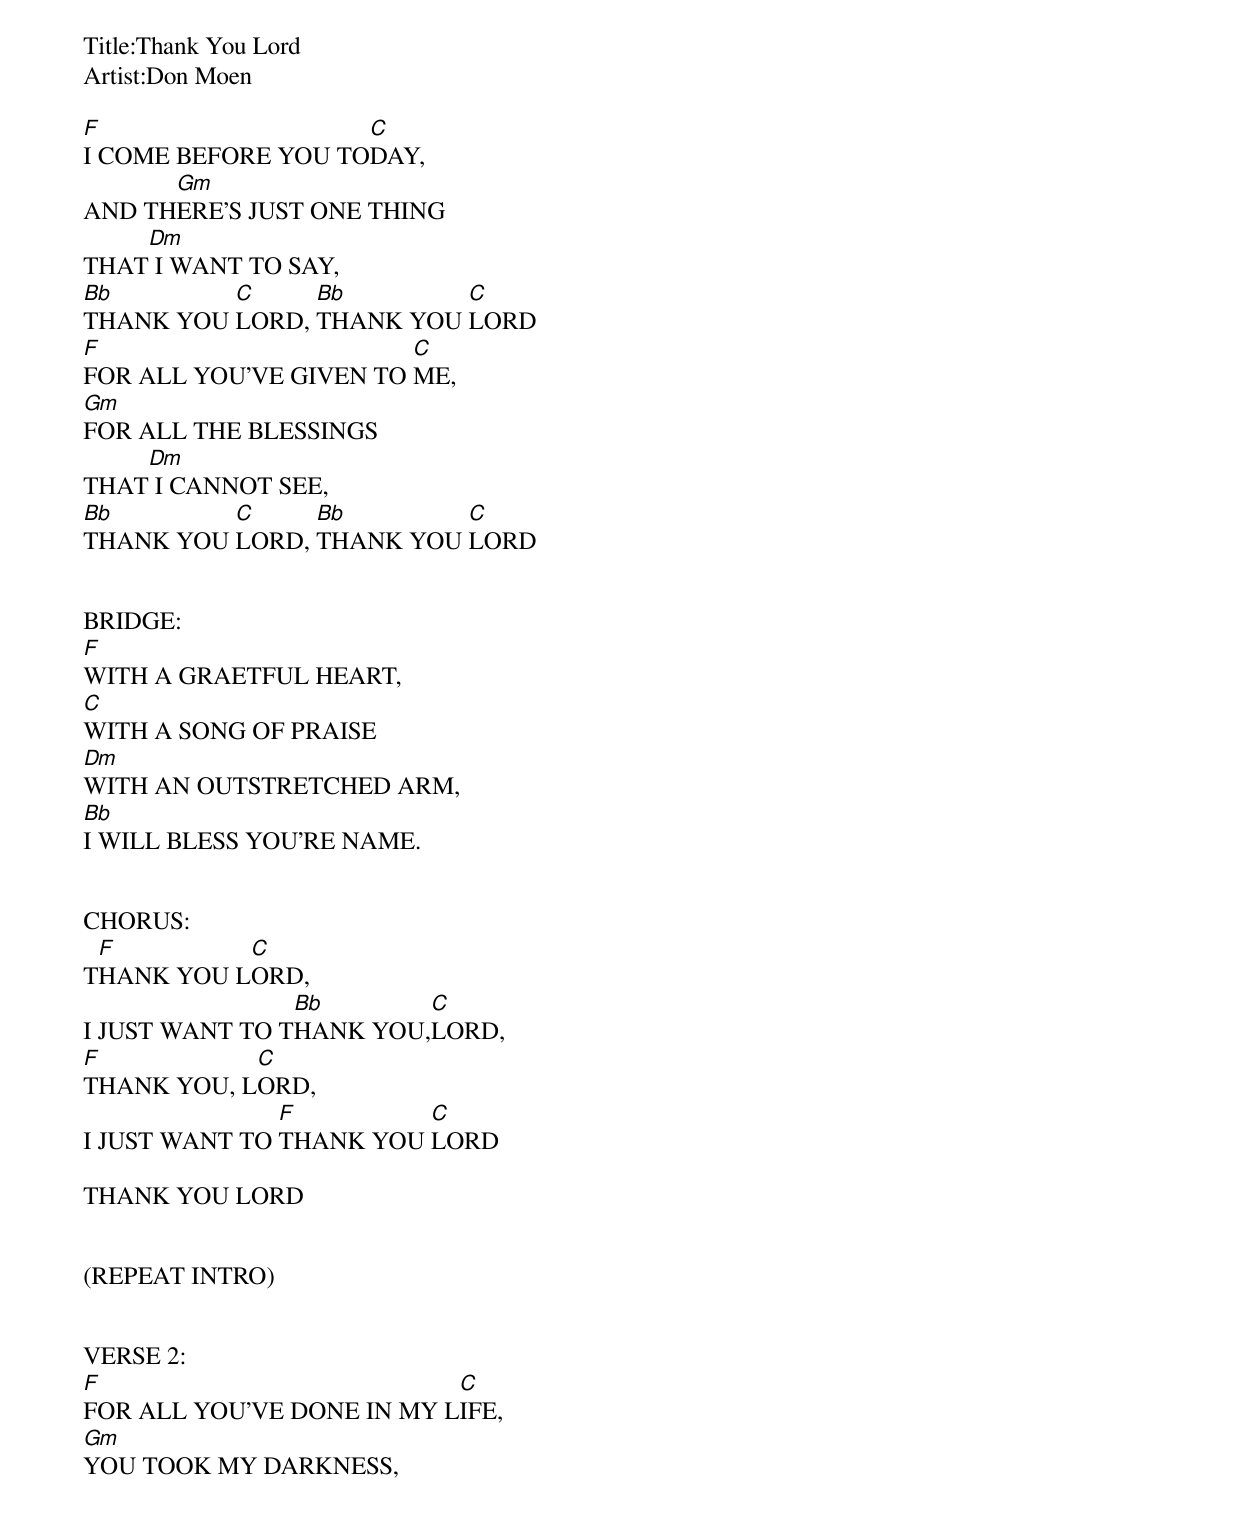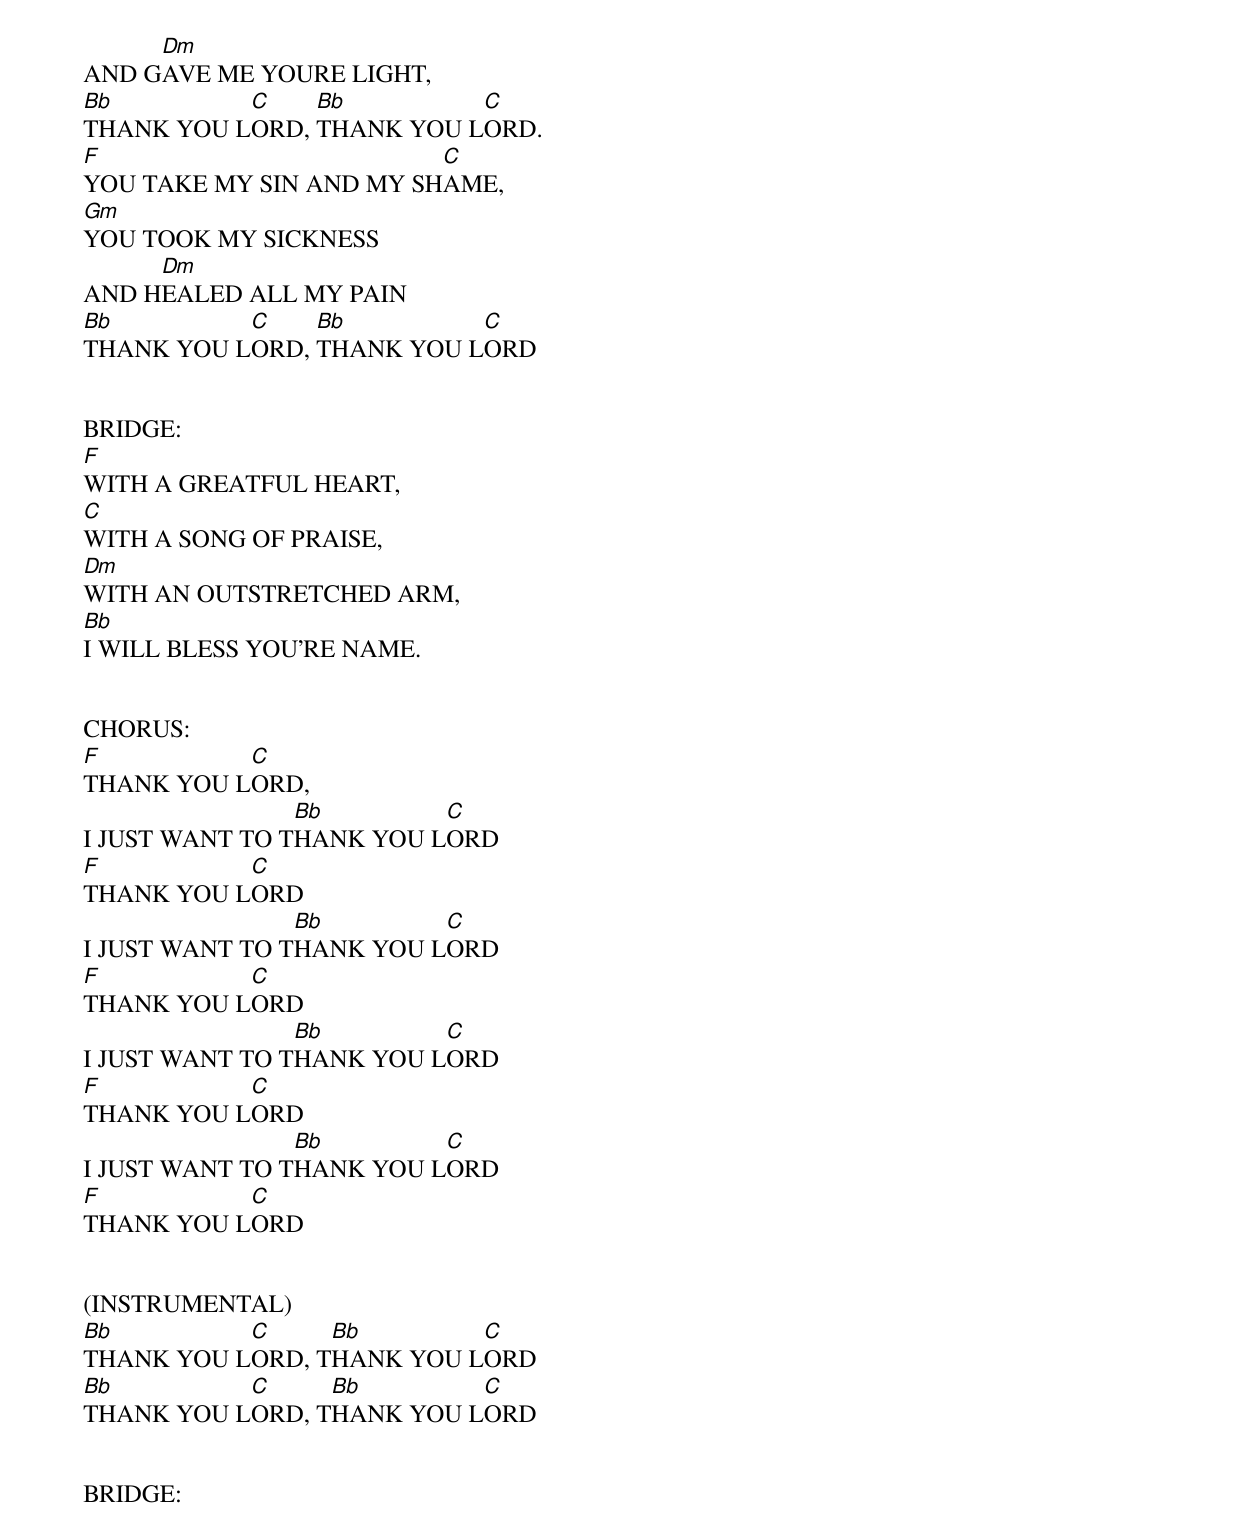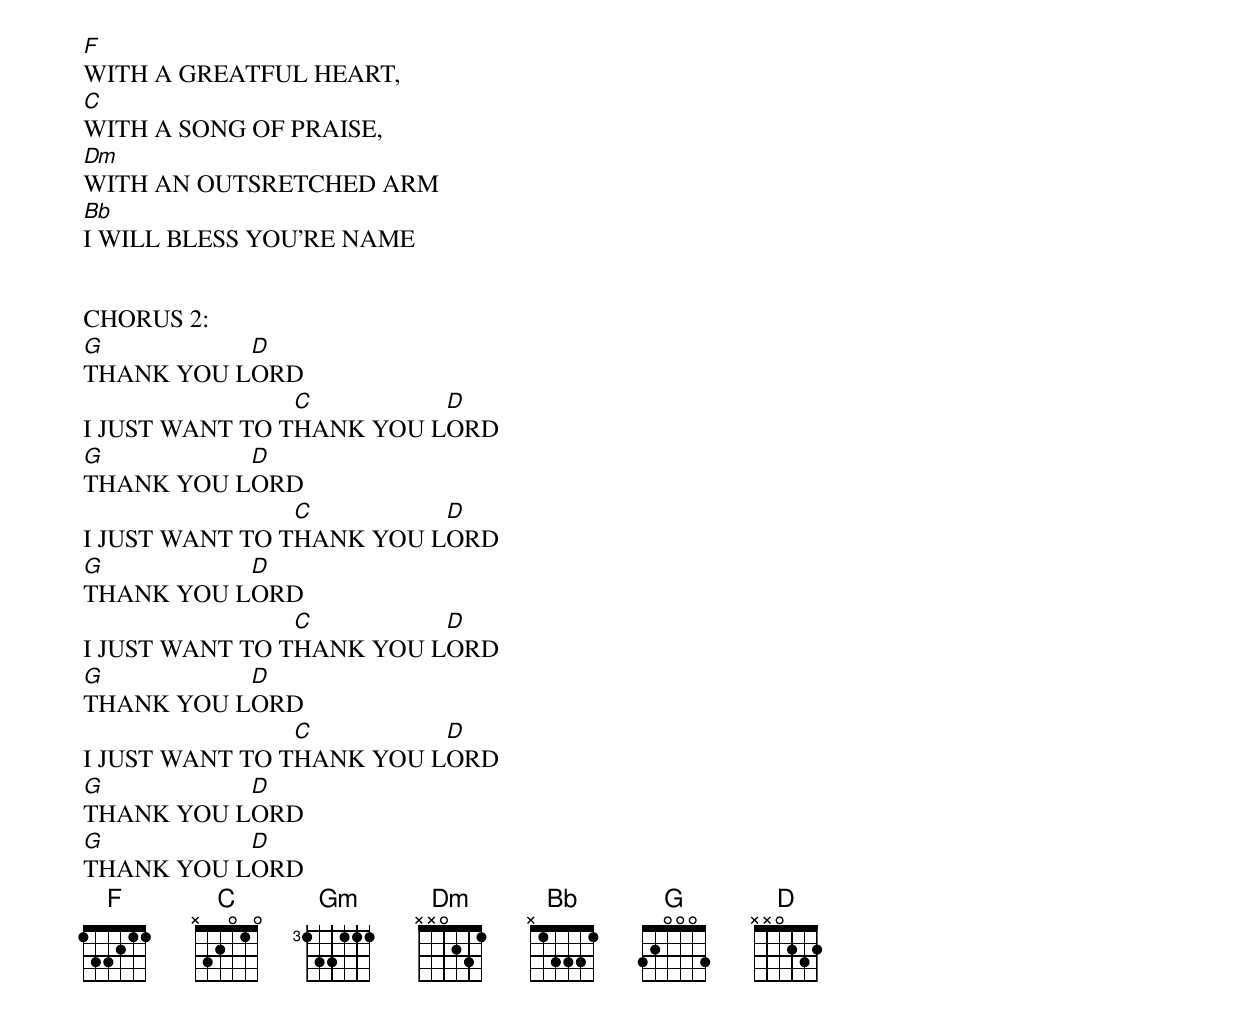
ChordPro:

Title:Thank You Lord
Artist:Don Moen

[F]I COME BEFORE YOU TO[C]DAY,
AND TH[Gm]ERE'S JUST ONE THING
THAT[Dm] I WANT TO SAY,
[Bb]THANK YOU [C]LORD, [Bb]THANK YOU [C]LORD
[F]FOR ALL YOU'VE GIVEN TO [C]ME,
[Gm]FOR ALL THE BLESSINGS
THAT[Dm] I CANNOT SEE,
[Bb]THANK YOU [C]LORD, [Bb]THANK YOU [C]LORD


BRIDGE:
[F]WITH A GRAETFUL HEART,
[C]WITH A SONG OF PRAISE
[Dm]WITH AN OUTSTRETCHED ARM,
[Bb]I WILL BLESS YOU'RE NAME.


CHORUS:
T[F]HANK YOU L[C]ORD,
I JUST WANT TO T[Bb]HANK YOU,[C]LORD,
[F]THANK YOU, L[C]ORD,
I JUST WANT TO [F]THANK YOU [C]LORD

THANK YOU LORD


(REPEAT INTRO)


VERSE 2:
[F]FOR ALL YOU'VE DONE IN MY L[C]IFE,
[Gm]YOU TOOK MY DARKNESS,
AND G[Dm]AVE ME YOURE LIGHT,
[Bb]THANK YOU L[C]ORD, [Bb]THANK YOU L[C]ORD.
[F]YOU TAKE MY SIN AND MY SH[C]AME,
[Gm]YOU TOOK MY SICKNESS
AND H[Dm]EALED ALL MY PAIN
[Bb]THANK YOU L[C]ORD, [Bb]THANK YOU L[C]ORD


BRIDGE:
[F]WITH A GREATFUL HEART,
[C]WITH A SONG OF PRAISE,
[Dm]WITH AN OUTSTRETCHED ARM,
[Bb]I WILL BLESS YOU'RE NAME.


CHORUS:
[F]THANK YOU L[C]ORD,
I JUST WANT TO T[Bb]HANK YOU L[C]ORD
[F]THANK YOU L[C]ORD
I JUST WANT TO T[Bb]HANK YOU L[C]ORD
[F]THANK YOU L[C]ORD
I JUST WANT TO T[Bb]HANK YOU L[C]ORD
[F]THANK YOU L[C]ORD
I JUST WANT TO T[Bb]HANK YOU L[C]ORD
[F]THANK YOU L[C]ORD


(INSTRUMENTAL)
[Bb]THANK YOU L[C]ORD, T[Bb]HANK YOU L[C]ORD
[Bb]THANK YOU L[C]ORD, T[Bb]HANK YOU L[C]ORD


BRIDGE:
[F]WITH A GREATFUL HEART,
[C]WITH A SONG OF PRAISE,
[Dm]WITH AN OUTSRETCHED ARM
[Bb]I WILL BLESS YOU'RE NAME


CHORUS 2:
[G]THANK YOU L[D]ORD
I JUST WANT TO T[C]HANK YOU L[D]ORD
[G]THANK YOU L[D]ORD
I JUST WANT TO T[C]HANK YOU L[D]ORD
[G]THANK YOU L[D]ORD
I JUST WANT TO T[C]HANK YOU L[D]ORD
[G]THANK YOU L[D]ORD
I JUST WANT TO T[C]HANK YOU L[D]ORD
[G]THANK YOU L[D]ORD
[G]THANK YOU L[D]ORD
